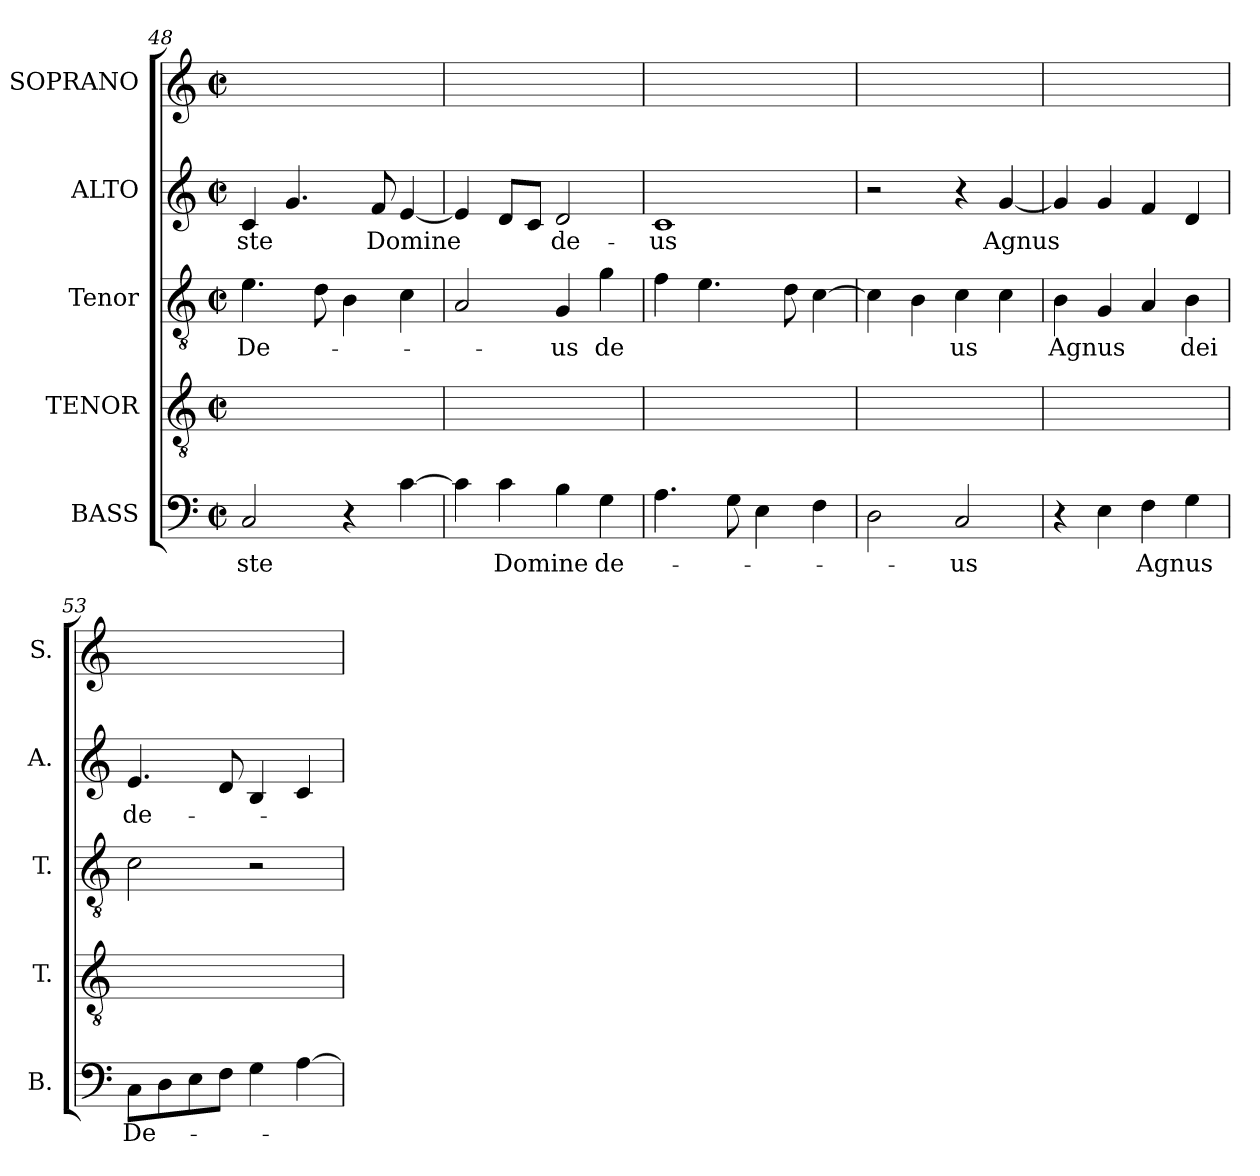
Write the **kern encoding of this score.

**kern	**text	**kern	**kern	**text	**kern	**text	**kern
*part5	*part5	*part4	*part3	*part3	*part2	*part2	*part1
*staff5	*staff5	*staff4	*staff3	*staff3	*staff2	*staff2	*staff1
*I"BASS	*	*I"TENOR	*I"Tenor	*	*I"ALTO	*	*I"SOPRANO
*I'B.	*	*I'T.	*I'T.	*	*I'A.	*	*I'S.
!!LO:PB:g=z
*clefF4	*	*clefGv2	*clefGv2	*	*clefG2	*	*clefG2
*	*	*ITrd7c12	*ITrd7c12	*	*	*	*
*k[]	*	*k[]	*k[]	*	*k[]	*	*k[]
*C:	*	*C:	*C:	*	*C:	*	*C:
*M2/2	*	*M2/2	*M2/2	*	*M2/2	*	*M2/2
*met(c|)	*	*met(c|)	*met(c|)	*	*met(c|)	*	*met(c|)
=48	=48	=48	=48	=48	=48	=48	=48
!	!LO:LY:b:color=#000000	!	!	!	!	!	!
!	!	!	!	!LO:LY:b:color=#000000	!	!	!
!	!	!	!	!	!	!LO:LY:b:color=#000000	!
2Ci/	-ste	1ryy	4.Ei\	De-	4ci/	-ste	1ryy
.	.	.	.	.	4.gi/	.	.
.	.	.	8Di\	.	.	.	.
4r	.	.	4BBi\	.	.	.	.
!	!	!	!	!	!	!LO:LY:b:color=#000000	!
.	.	.	.	.	8fi/	Domine	.
[4ci\	.	.	4Ci\	.	[4ei/	.	.
=49	=49	=49	=49	=49	=49	=49	=49
4ci\]	.	1ryy	2AAi/	.	4ei/]	.	1ryy
!	!LO:LY:b:color=#000000	!	!	!	!	!	!
4ci\	Domine	.	.	.	8di/L	.	.
.	.	.	.	.	8ci/J	.	.
!	!	!	!	!LO:LY:b:color=#000000	!	!	!
!	!	!	!	!	!	!LO:LY:b:color=#000000	!
4Bi\	.	.	4GGi/	-us	2di/	de-	.
!	!LO:LY:b:color=#000000	!	!	!	!	!	!
!	!	!	!	!LO:LY:b:color=#000000	!	!	!
4Gi\	de-	.	4Gi\	de	.	.	.
=50	=50	=50	=50	=50	=50	=50	=50
!	!	!	!	!	!	!LO:LY:b:color=#000000	!
4.Ai\	.	1ryy	4Fi\	.	1ci	-us	1ryy
.	.	.	4.Ei\	.	.	.	.
8Gi\	.	.	.	.	.	.	.
4Ei\	.	.	.	.	.	.	.
.	.	.	8Di\	.	.	.	.
4Fi\	.	.	[4Ci\	.	.	.	.
=51	=51	=51	=51	=51	=51	=51	=51
2Di\	.	1ryy	4Ci\]	.	2r	.	1ryy
.	.	.	4BBi\	.	.	.	.
!	!LO:LY:b:color=#000000	!	!	!	!	!	!
!	!	!	!	!LO:LY:b:color=#000000	!	!	!
2Ci/	-us	.	4Ci\	us	4r	.	.
!	!	!	!	!	!	!LO:LY:b:color=#000000	!
.	.	.	4Ci\	.	[4gi/	Agnus	.
=52	=52	=52	=52	=52	=52	=52	=52
!	!	!	!	!LO:LY:b:color=#000000	!	!	!
4r	.	1ryy	4BBi\	Agnus	4gi/]	.	1ryy
4Ei\	.	.	4GGi/	.	4gi/	.	.
!	!LO:LY:b:color=#000000	!	!	!	!	!	!
4Fi\	Agnus	.	4AAi/	.	4fi/	.	.
!	!	!	!	!LO:LY:b:color=#000000	!	!	!
4Gi\	.	.	4BBi\	dei	4di/	.	.
=53	=53	=53	=53	=53	=53	=53	=53
!	!LO:LY:b:color=#000000	!	!	!	!	!	!
!	!	!	!	!	!	!LO:LY:b:color=#000000	!
8Ci\L	De-	1ryy	2Ci\	.	4.ei/	de-	1ryy
8Di\	.	.	.	.	.	.	.
8Ei\	.	.	.	.	.	.	.
8Fi\J	.	.	.	.	8di/	.	.
4Gi\	.	.	2r	.	4Bi/	.	.
[4Ai\	.	.	.	.	4ci/	.	.
=	=	=	=	=	=	=	=
*-	*-	*-	*-	*-	*-	*-	*-
